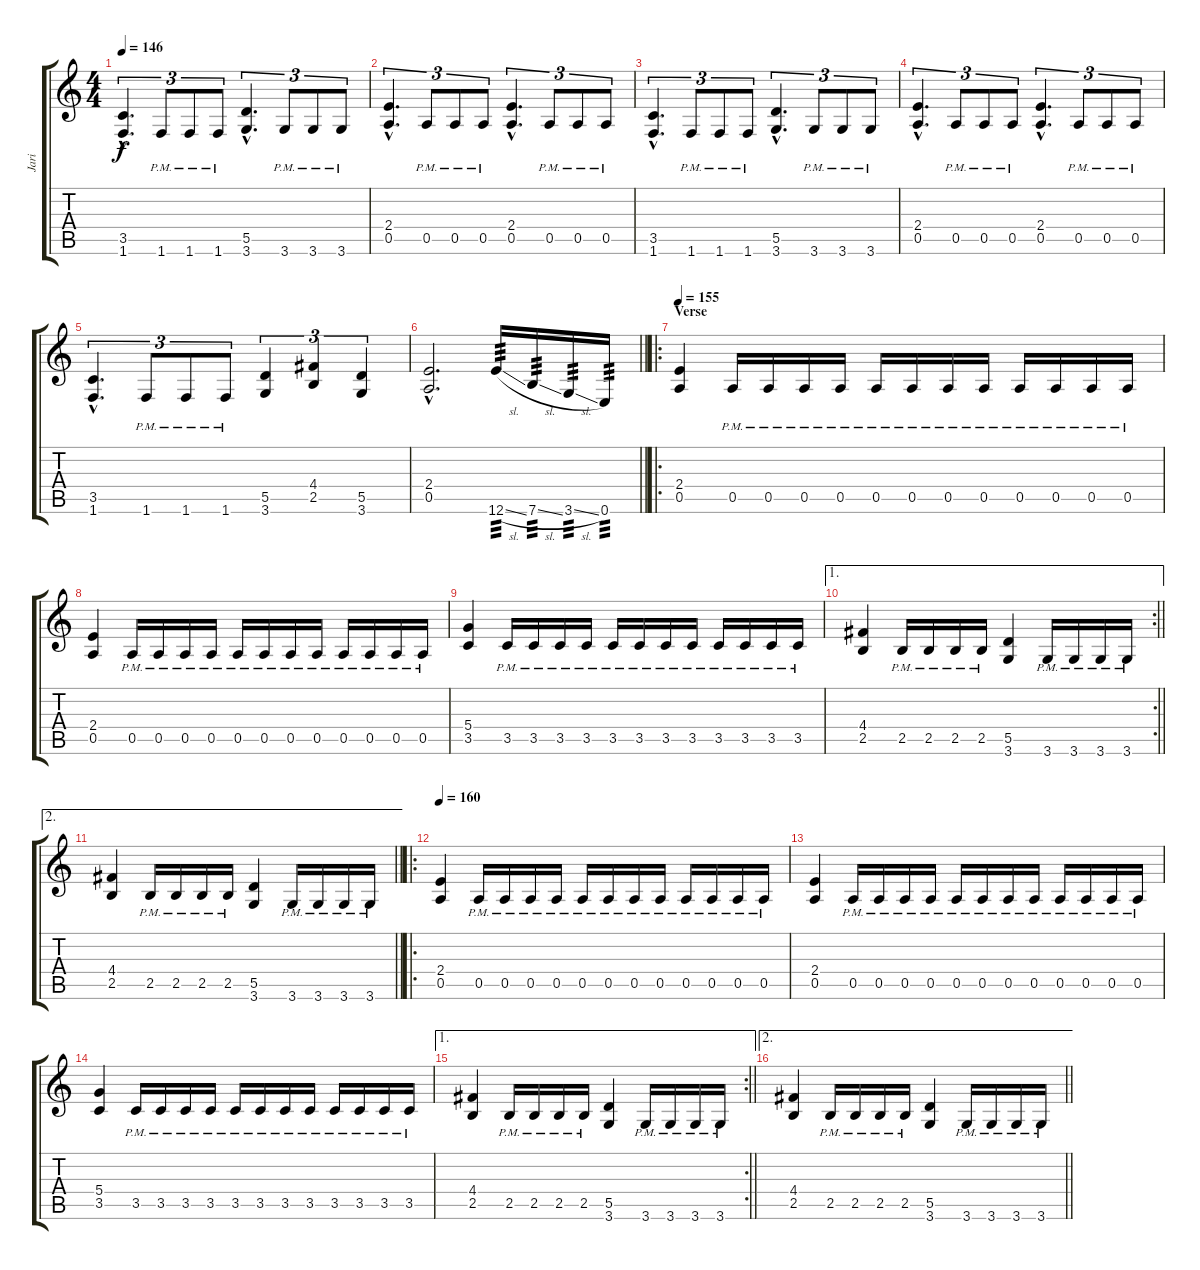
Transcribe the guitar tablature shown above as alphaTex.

\track ("Jari" "Jari") {instrument distortionguitar}
\staff {score tabs}
\tuning (E4 B3 G3 D3 A2 E2) {hide}
\ts (4 4)
\tempo 146
\clef g2
\ks c
(3.5{hac} 1.6{hac}).4{d tu (3 2) dy f} 1.6{pm}.8{tu (3 2)} 1.6{pm}.8{tu (3 2)} 1.6{pm}.8{tu (3 2)} (5.5{hac} 3.6{hac}).4{d tu (3 2)} 3.6{pm}.8{tu (3 2)} 3.6{pm}.8{tu (3 2)} 3.6{pm}.8{tu (3 2)} |
(2.4{hac} 0.5{hac}).4{d tu (3 2)} 0.5{pm}.8{tu (3 2)} 0.5{pm}.8{tu (3 2)} 0.5{pm}.8{tu (3 2)} (2.4{hac} 0.5{hac}).4{d tu (3 2)} 0.5{pm}.8{tu (3 2)} 0.5{pm}.8{tu (3 2)} 0.5{pm}.8{tu (3 2)} |
(3.5{hac} 1.6{hac}).4{d tu (3 2)} 1.6{pm}.8{tu (3 2)} 1.6{pm}.8{tu (3 2)} 1.6{pm}.8{tu (3 2)} (5.5{hac} 3.6{hac}).4{d tu (3 2)} 3.6{pm}.8{tu (3 2)} 3.6{pm}.8{tu (3 2)} 3.6{pm}.8{tu (3 2)} |
(2.4{hac} 0.5{hac}).4{d tu (3 2)} 0.5{pm}.8{tu (3 2)} 0.5{pm}.8{tu (3 2)} 0.5{pm}.8{tu (3 2)} (2.4{hac} 0.5{hac}).4{d tu (3 2)} 0.5{pm}.8{tu (3 2)} 0.5{pm}.8{tu (3 2)} 0.5{pm}.8{tu (3 2)} |
(3.5{hac} 1.6{hac}).4{d tu (3 2)} 1.6{pm}.8{tu (3 2)} 1.6{pm}.8{tu (3 2)} 1.6{pm}.8{tu (3 2)} (5.5 3.6).4{tu (3 2)} (4.4 2.5).4{tu (3 2)} (5.5 3.6).4{tu (3 2)} |
\barLineRight lightlight
(2.4{hac} 0.5{hac}).2{d} 12.6{sl}.16{tp 3} 7.6{sl}.16{tp 3} 3.6{sl}.16{tp 3} 0.6.16{tp 3} |
\ro
\section ("" "Verse")
\tempo 155
(2.4 0.5).4 0.5{pm}.16 0.5{pm}.16 0.5{pm}.16 0.5{pm}.16 0.5{pm}.16 0.5{pm}.16 0.5{pm}.16 0.5{pm}.16 0.5{pm}.16 0.5{pm}.16 0.5{pm}.16 0.5{pm}.16 |
(2.4 0.5).4 0.5{pm}.16 0.5{pm}.16 0.5{pm}.16 0.5{pm}.16 0.5{pm}.16 0.5{pm}.16 0.5{pm}.16 0.5{pm}.16 0.5{pm}.16 0.5{pm}.16 0.5{pm}.16 0.5{pm}.16 |
(5.4 3.5).4 3.5{pm}.16 3.5{pm}.16 3.5{pm}.16 3.5{pm}.16 3.5{pm}.16 3.5{pm}.16 3.5{pm}.16 3.5{pm}.16 3.5{pm}.16 3.5{pm}.16 3.5{pm}.16 3.5{pm}.16 |
\ae 1
\rc 2
\barLineRight lightlight
(4.4 2.5).4 2.5{pm}.16 2.5{pm}.16 2.5{pm}.16 2.5{pm}.16 (5.5 3.6).4 3.6{pm}.16 3.6{pm}.16 3.6{pm}.16 3.6{pm}.16 |
\ae 2
\barLineRight lightlight
(4.4 2.5).4 2.5{pm}.16 2.5{pm}.16 2.5{pm}.16 2.5{pm}.16 (5.5 3.6).4 3.6{pm}.16 3.6{pm}.16 3.6{pm}.16 3.6{pm}.16 |
\ro
\section ("" "")
\tempo 160
(2.4 0.5).4 0.5{pm}.16 0.5{pm}.16 0.5{pm}.16 0.5{pm}.16 0.5{pm}.16 0.5{pm}.16 0.5{pm}.16 0.5{pm}.16 0.5{pm}.16 0.5{pm}.16 0.5{pm}.16 0.5{pm}.16 |
(2.4 0.5).4 0.5{pm}.16 0.5{pm}.16 0.5{pm}.16 0.5{pm}.16 0.5{pm}.16 0.5{pm}.16 0.5{pm}.16 0.5{pm}.16 0.5{pm}.16 0.5{pm}.16 0.5{pm}.16 0.5{pm}.16 |
(5.4 3.5).4 3.5{pm}.16 3.5{pm}.16 3.5{pm}.16 3.5{pm}.16 3.5{pm}.16 3.5{pm}.16 3.5{pm}.16 3.5{pm}.16 3.5{pm}.16 3.5{pm}.16 3.5{pm}.16 3.5{pm}.16 |
\ae 1
\rc 2
\barLineRight lightlight
(4.4 2.5).4 2.5{pm}.16 2.5{pm}.16 2.5{pm}.16 2.5{pm}.16 (5.5 3.6).4 3.6{pm}.16 3.6{pm}.16 3.6{pm}.16 3.6{pm}.16 |
\ae 2
\barLineRight lightlight
(4.4 2.5).4 2.5{pm}.16 2.5{pm}.16 2.5{pm}.16 2.5{pm}.16 (5.5 3.6).4 3.6{pm}.16 3.6{pm}.16 3.6{pm}.16 3.6{pm}.16
